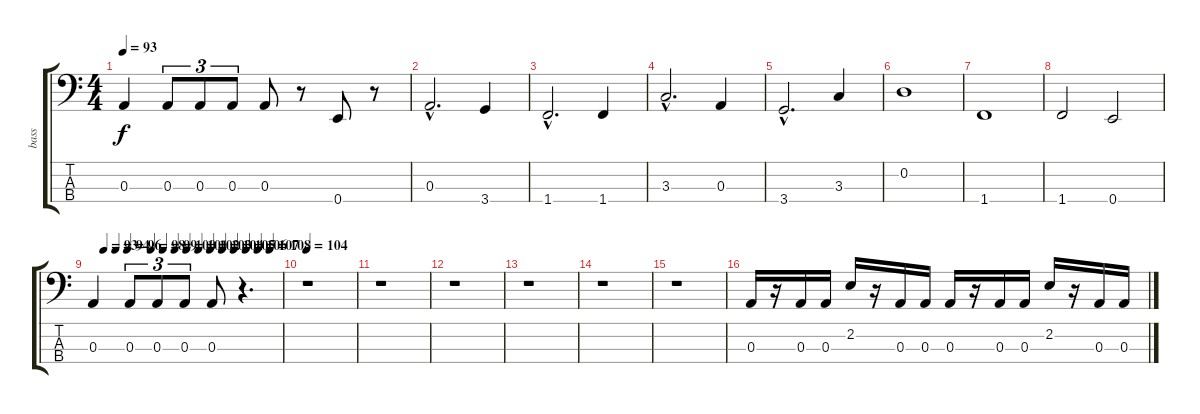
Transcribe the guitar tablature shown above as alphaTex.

\track ("bass" "bass") {instrument electricbassfinger}
\staff {score tabs}
\tuning (G2 D2 A1 E1) {hide}
\ts (4 4)
\tempo 93
\clef f4
\ks c
0.3.4{dy f} 0.3.8{tu (3 2)} 0.3.8{tu (3 2)} 0.3.8{tu (3 2)} 0.3.8 r.8 0.4.8 r.8 |
0.3{hac}.2{d} 3.4.4 |
1.4{hac}.2{d} 1.4.4 |
3.3{hac}.2{d} 0.3.4 |
3.4{hac}.2{d} 3.3.4 |
0.2.1 |
1.4.1 |
1.4.2 0.4.2 |
\tempo (93 0.0625)
\tempo (94 0.125)
\tempo (96 0.1875)
\tempo (98 0.3125)
\tempo (99 0.375)
\tempo (100 0.4375)
\tempo (101 0.5)
\tempo (102 0.5625)
\tempo (103 0.625)
\tempo (104 0.6875)
\tempo (105 0.75)
\tempo (106 0.8125)
\tempo (107 0.875)
\tempo (108 0.9375)
0.3.4 0.3.8{tu (3 2)} 0.3.8{tu (3 2)} 0.3.8{tu (3 2)} 0.3.8 r.4{d} |
\tempo 104
r.1 |
r.1 |
r.1 |
r.1 |
r.1 |
r.1 |
0.3.16 r.16 0.3.16 0.3.16 2.2.16 r.16 0.3.16 0.3.16 0.3.16 r.16 0.3.16 0.3.16 2.2.16 r.16 0.3.16 0.3.16
